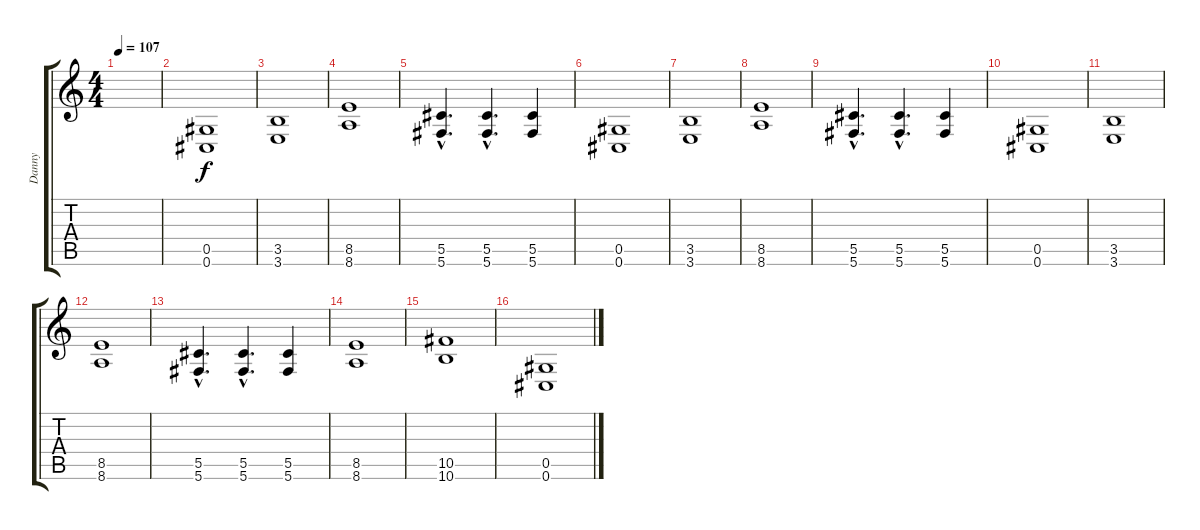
\track ("Danny" "Danny") {instrument distortionguitar}
\staff {score tabs}
\tuning (Eb4 Bb3 Gb3 Db3 Ab2 Db2) {hide}
\ts (4 4)
\tempo 107
\clef g2
\ks c
|
(0.5 0.6).1 |
(3.5 3.6).1 |
(8.5 8.6).1 |
(5.5{hac} 5.6{hac}).4{d} (5.5{hac} 5.6{hac}).4{d} (5.5 5.6).4 |
(0.5 0.6).1 |
(3.5 3.6).1 |
(8.5 8.6).1 |
(5.5{hac} 5.6{hac}).4{d} (5.5{hac} 5.6{hac}).4{d} (5.5 5.6).4 |
(0.5 0.6).1 |
(3.5 3.6).1 |
(8.5 8.6).1 |
(5.5{hac} 5.6{hac}).4{d} (5.5{hac} 5.6{hac}).4{d} (5.5 5.6).4 |
(8.5 8.6).1 |
(10.5 10.6).1 |
(0.5 0.6).1
